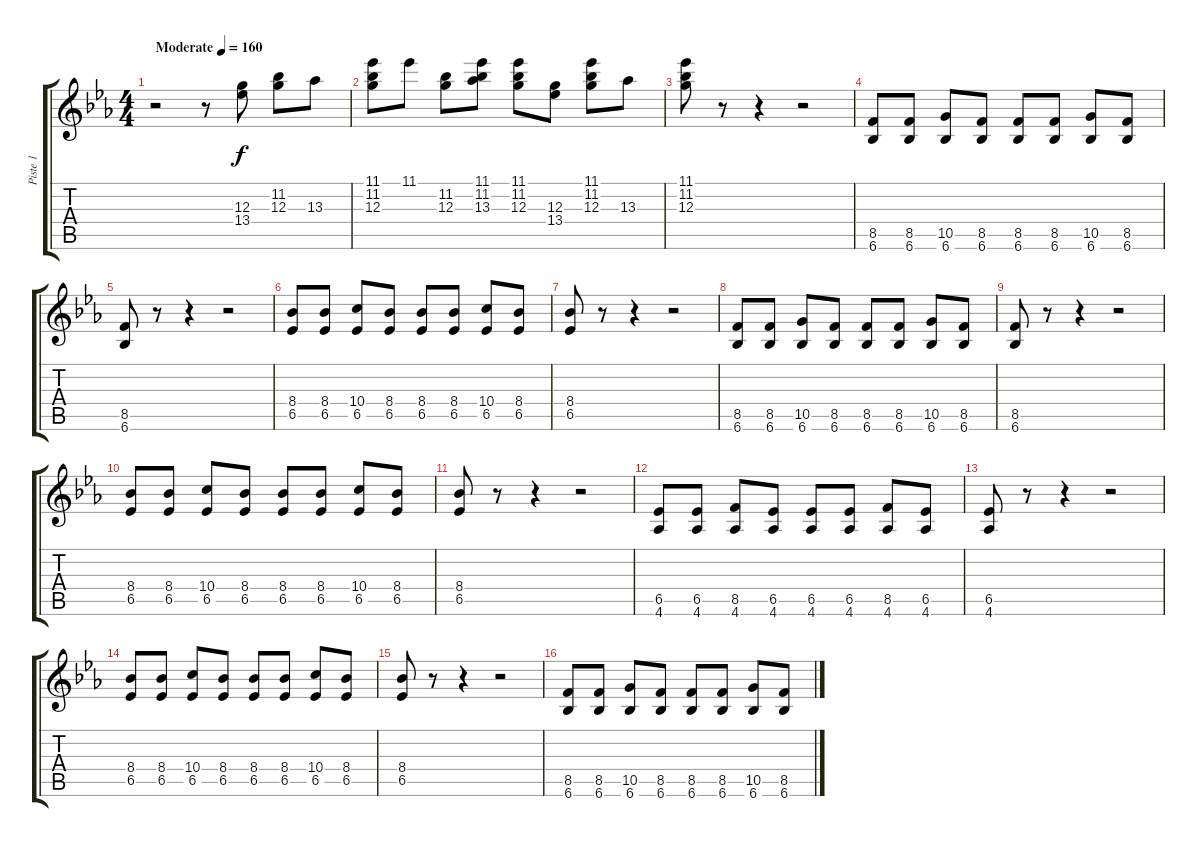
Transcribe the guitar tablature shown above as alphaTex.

\track ("Piste 1" "Piste 1") {instrument electricguitarjazz}
\staff {score tabs}
\tuning (E4 B3 G3 D3 A2 E2) {hide}
\ts (4 4)
\tempo (160 "Moderate")
\clef g2
\ks eb
r.2{dy f instrument electricguitarjazz} r.8 (12.3 13.4).8 (11.2 12.3).8 13.3.8 |
(11.1 11.2 12.3).8 11.1.8 (11.2 12.3).8 (11.1 11.2 13.3).8 (11.1 11.2 12.3).8 (12.3 13.4).8 (11.1 11.2 12.3).8 13.3.8 |
(11.1 11.2 12.3).8 r.8 r.4 r.2 |
(8.5 6.6).8 (8.5 6.6).8 (10.5 6.6).8 (8.5 6.6).8 (8.5 6.6).8 (8.5 6.6).8 (10.5 6.6).8 (8.5 6.6).8 |
(8.5 6.6).8 r.8 r.4 r.2 |
(8.4 6.5).8 (8.4 6.5).8 (10.4 6.5).8 (8.4 6.5).8 (8.4 6.5).8 (8.4 6.5).8 (10.4 6.5).8 (8.4 6.5).8 |
(8.4 6.5).8 r.8 r.4 r.2 |
(8.5 6.6).8 (8.5 6.6).8 (10.5 6.6).8 (8.5 6.6).8 (8.5 6.6).8 (8.5 6.6).8 (10.5 6.6).8 (8.5 6.6).8 |
(8.5 6.6).8 r.8 r.4 r.2 |
(8.4 6.5).8 (8.4 6.5).8 (10.4 6.5).8 (8.4 6.5).8 (8.4 6.5).8 (8.4 6.5).8 (10.4 6.5).8 (8.4 6.5).8 |
(8.4 6.5).8 r.8 r.4 r.2 |
(6.5 4.6).8 (6.5 4.6).8 (8.5 4.6).8 (6.5 4.6).8 (6.5 4.6).8 (6.5 4.6).8 (8.5 4.6).8 (6.5 4.6).8 |
(6.5 4.6).8 r.8 r.4 r.2 |
(8.4 6.5).8 (8.4 6.5).8 (10.4 6.5).8 (8.4 6.5).8 (8.4 6.5).8 (8.4 6.5).8 (10.4 6.5).8 (8.4 6.5).8 |
(8.4 6.5).8 r.8 r.4 r.2 |
(8.5 6.6).8 (8.5 6.6).8 (10.5 6.6).8 (8.5 6.6).8 (8.5 6.6).8 (8.5 6.6).8 (10.5 6.6).8 (8.5 6.6).8
